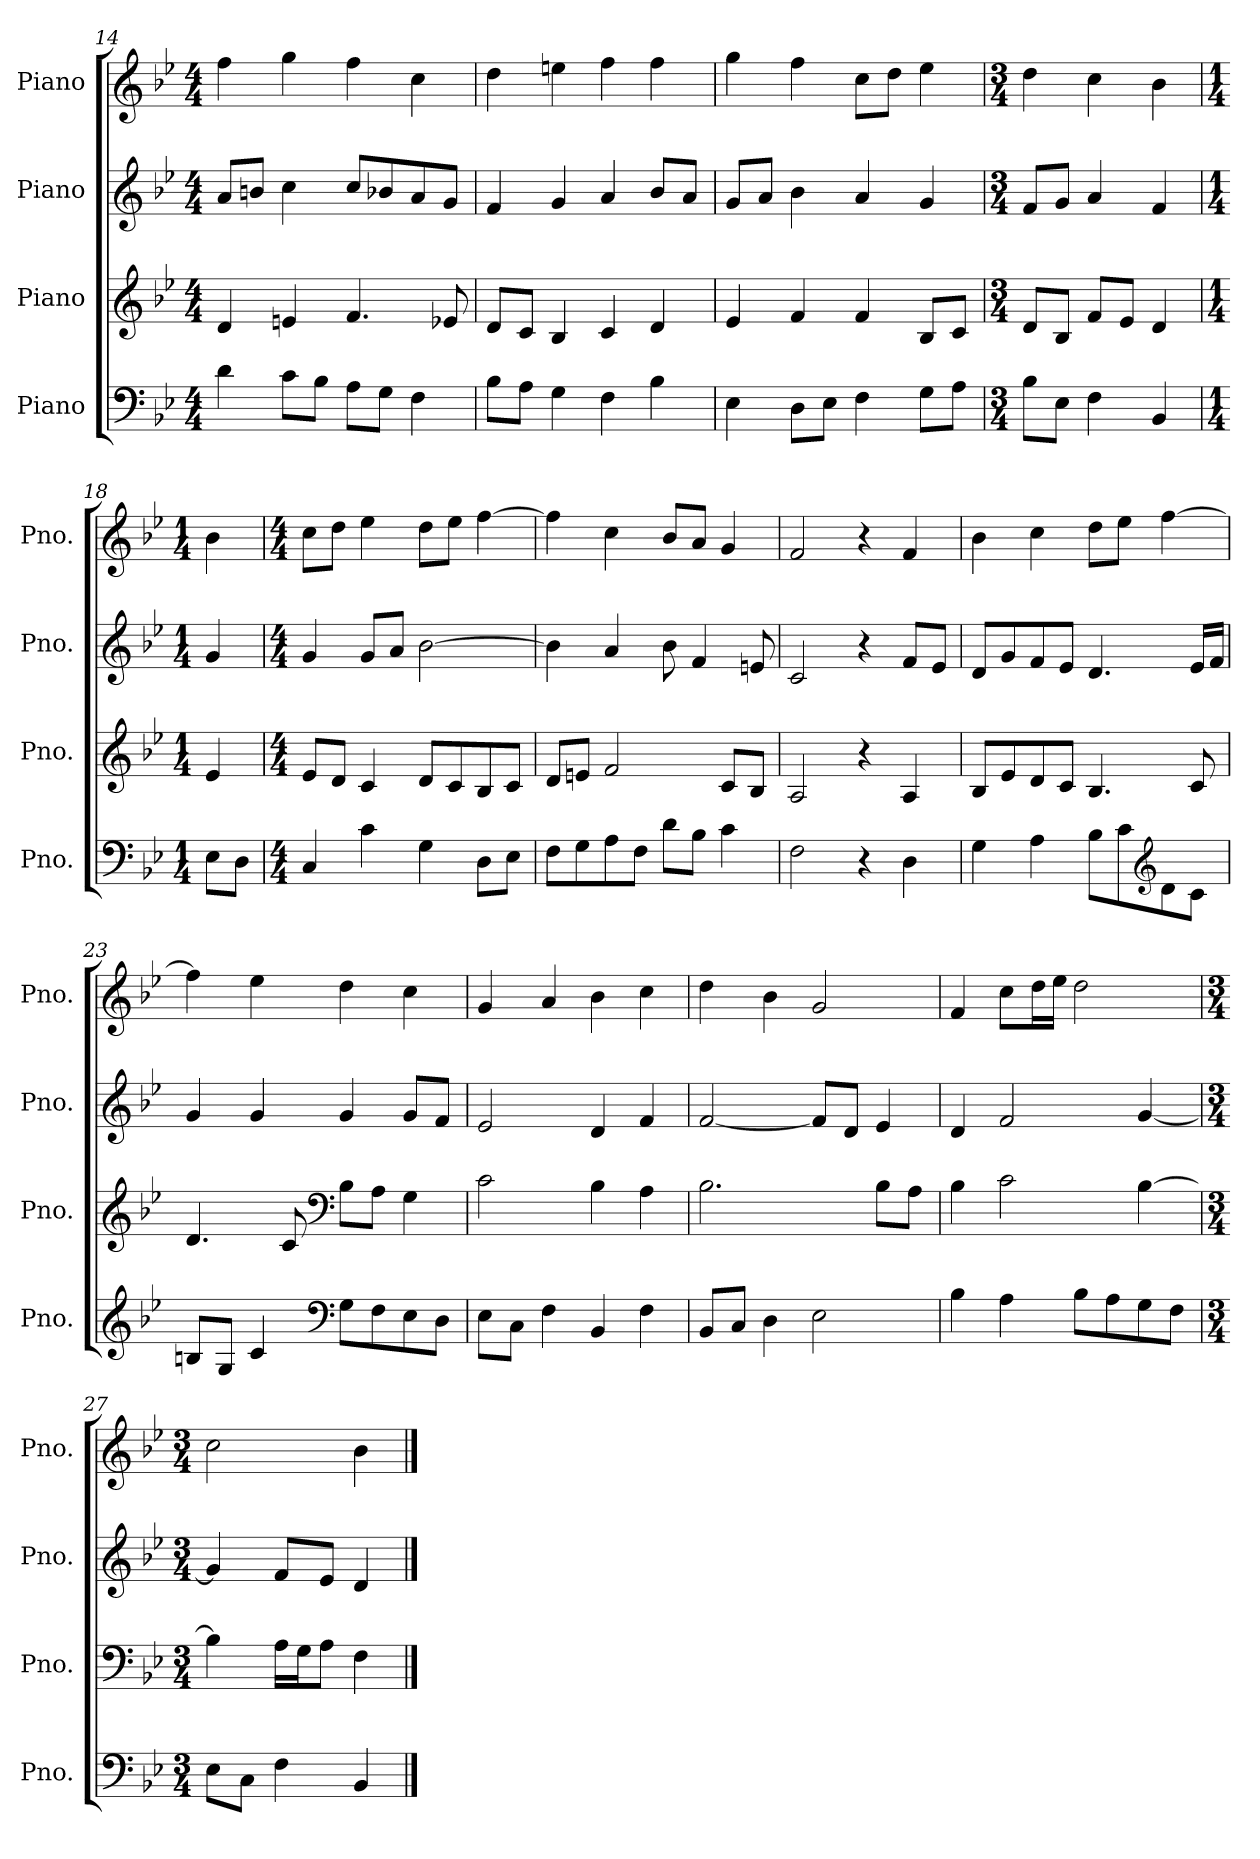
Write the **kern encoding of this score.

**kern	**kern	**kern	**kern
*part4	*part3	*part2	*part1
*staff4	*staff3	*staff2	*staff1
*I"Piano	*I"Piano	*I"Piano	*I"Piano
*I'Pno.	*I'Pno.	*I'Pno.	*I'Pno.
*clefF4	*clefG2	*clefG2	*clefG2
*k[b-e-]	*k[b-e-]	*k[b-e-]	*k[b-e-]
*M4/4	*M4/4	*M4/4	*M4/4
=14	=14	=14	=14
4d\	4d/	8a/L	4ff\
.	.	8bn/J	.
8c\L	4en/	4cc\	4gg\
8B-\J	.	.	.
8A\L	4.f/	8cc/L	4ff\
8G\J	.	8b-X/	.
4F\	.	8a/	4cc\
.	8e-X/	8g/J	.
=15	=15	=15	=15
8B-\L	8d/L	4f/	4dd\
8A\J	8c/J	.	.
4G\	4B-/	4g/	4een\
4F\	4c/	4a/	4ff\
4B-\	4d/	8b-/L	4ff\
.	.	8a/J	.
=16	=16	=16	=16
4E-\	4e-/	8g/L	4gg\
.	.	8a/J	.
8D\L	4f/	4b-\	4ff\
8E-\J	.	.	.
4F\	4f/	4a/	8cc\L
.	.	.	8dd\J
8G\L	8B-/L	4g/	4ee-\
8A\J	8c/J	.	.
!!LO:PB:g=z
=17	=17	=17	=17
*M3/4	*M3/4	*M3/4	*M3/4
8B-\L	8d/L	8f/L	4dd\
8E-\J	8B-/J	8g/J	.
4F\	8f/L	4a/	4cc\
.	8e-/J	.	.
4BB-/	4d/	4f/	4b-\
=18	=18	=18	=18
*M1/4	*M1/4	*M1/4	*M1/4
8E-\L	4e-/	4g/	4b-\
8D\J	.	.	.
=19	=19	=19	=19
*M4/4	*M4/4	*M4/4	*M4/4
4C/	8e-/L	4g/	8cc\L
.	8d/J	.	8dd\J
4c\	4c/	8g/L	4ee-\
.	.	8a/J	.
4G\	8d/L	[2b-\	8dd\L
.	8c/	.	8ee-\J
8D\L	8B-/	.	[4ff\
8E-\J	8c/J	.	.
=20	=20	=20	=20
8F\L	8d/L	4b-\]	4ff\]
8G\	8en/J	.	.
8A\	2f/	4a/	4cc\
8F\J	.	.	.
8d\L	.	8b-\	8b-/L
8B-\J	.	4f/	8a/J
4c\	8c/L	.	4g/
.	8B-/J	8en/	.
=21	=21	=21	=21
2F\	2A/	2c/	2f/
4r	4r	4r	4r
4D\	4A/	8f/L	4f/
.	.	8e-/J	.
!!LO:LB:g=z
=22	=22	=22	=22
4G\	8B-/L	8d/L	4b-\
.	8e-/	8g/	.
4A\	8d/	8f/	4cc\
.	8c/J	8e-/J	.
8B-\L	4.B-/	4.d/	8dd\L
8c\	.	.	8ee-\J
*clefG2	*	*	*
8d\	.	.	[4ff\
8c\J	8c/	16e-/LL	.
.	.	16f/JJ	.
=23	=23	=23	=23
8Bn/L	4.d/	4g/	4ff\]
8G/J	.	.	.
4c/	.	4g/	4ee-\
.	8c/	.	.
*clefF4	*clefF4	*	*
8G\L	8B-\L	4g/	4dd\
8F\	8A\J	.	.
8E-\	4G\	8g/L	4cc\
8D\J	.	8f/J	.
=24	=24	=24	=24
8E-\L	2c\	2e-/	4g/
8C\J	.	.	.
4F\	.	.	4a/
4BB-/	4B-\	4d/	4b-\
4F\	4A\	4f/	4cc\
=25	=25	=25	=25
8BB-/L	2.B-\	[2f/	4dd\
8C/J	.	.	.
4D\	.	.	4b-\
2E-\	.	8f/L]	2g/
.	.	8d/J	.
.	8B-\L	4e-/	.
.	8A\J	.	.
!!LO:LB:g=z
=26	=26	=26	=26
4B-\	4B-\	4d/	4f/
4A\	2c\	2f/	8cc\L
.	.	.	16dd\L
.	.	.	16ee-\JJ
8B-\L	.	.	2dd\
8A\	.	.	.
8G\	[4B-\	[4g/	.
8F\J	.	.	.
=27	=27	=27	=27
*M3/4	*M3/4	*M3/4	*M3/4
8E-\L	4B-\]	4g/]	2cc\
8C\J	.	.	.
4F\	16A\LL	8f/L	.
.	16G\J	.	.
.	8A\J	8e-/J	.
4BB-/	4F\	4d/	4b-\
==	==	==	==
*-	*-	*-	*-
